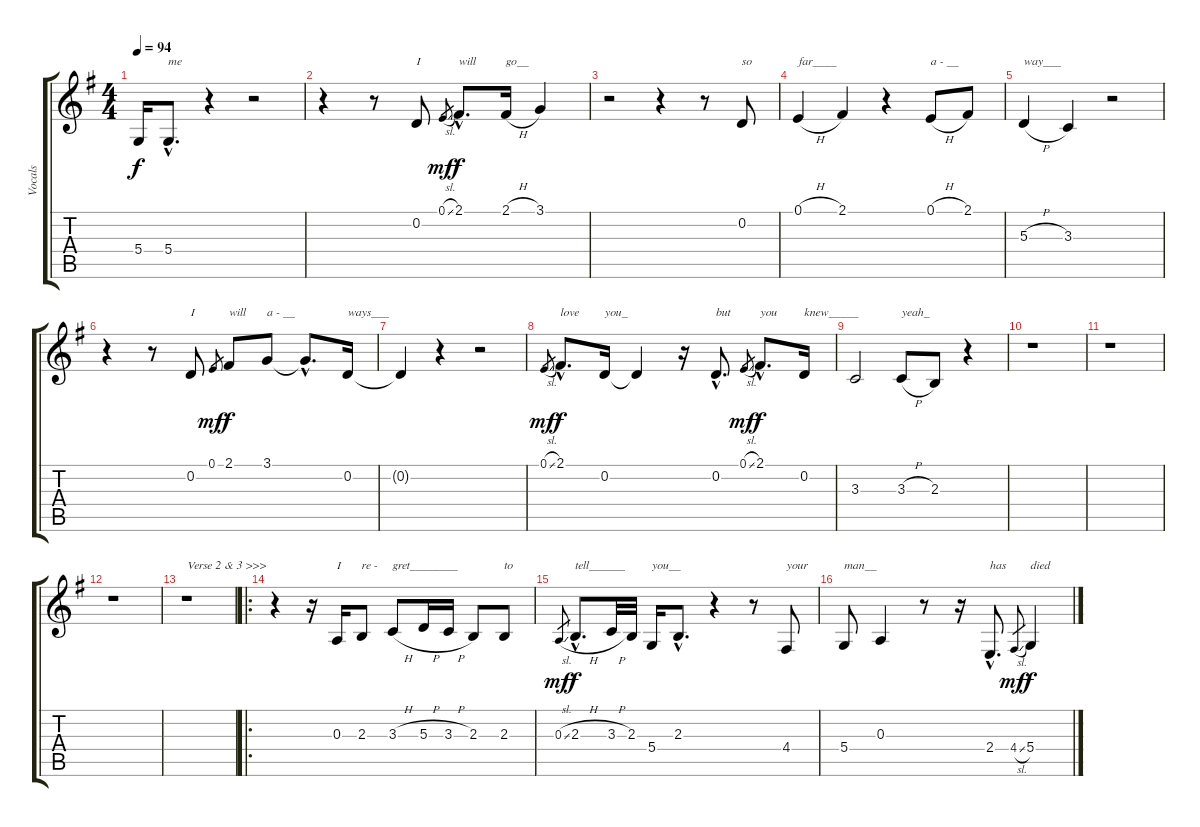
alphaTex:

\track ("Vocals" "Vocals") {instrument lead6voice}
\staff {score tabs}
\tuning (E4 D4 A3 D3 A2 D2) {hide}
\ts (4 4)
\tempo 94
\clef g2
\ks g
5.4{t}.16{dy f} 5.4{hac}.8{d txt "me"} r.4 r.2 |
r.4 r.8 0.2.8{txt "I"} 0.1{sl}.8{gr dy mf} 2.1{hac}.8{d txt "will" dy f} 2.1{h}.16{txt "go__"} 3.1.4 |
r.2 r.4 r.8 0.2.8{txt "so"} |
0.1{h}.4{txt "far____"} 2.1.4 r.4 0.1{h}.8{txt "a - __"} 2.1.8 |
5.3{h}.4{txt "way___"} 3.3.4 r.2 |
r.4 r.8 0.2.8{txt "I"} 0.1.8{gr dy mf} 2.1.8{txt "will" dy f} 3.1.8{txt "a - __"} 3.1{hac t}.8{d} 0.2.16{txt "ways___"} |
0.2{t}.4 r.4 r.2 |
0.1{sl}.8{gr dy mf} 2.1{hac}.8{d txt "love" dy f} 0.2.16{txt "you_"} 0.2{t}.4 r.16 0.2{hac}.8{d txt "but"} 0.1{sl}.8{gr dy mf} 2.1{hac}.8{d txt "you" dy f} 0.2.16{txt "knew_____"} |
3.3.2 3.3{h}.8{txt "yeah_"} 2.3.8 r.4 |
r.1 |
r.1 |
r.1 |
r.1{txt "Verse 2 & 3 >>>"} |
\ro
r.4 r.16 0.3.16{txt "I"} 2.3.8{txt "re -"} 3.3{h}.8{txt "gret________"} 5.3{h}.16 3.3{h}.16 2.3.8 2.3.8{txt "to"} |
0.3{sl}.8{gr dy mf} 2.3{h hac}.8{d txt "tell______" dy f} 3.3{h}.32 2.3.32 5.4.16{txt "you__"} 2.3{hac}.8{d} r.4 r.8 4.4.8{txt "your"} |
5.4.8{txt "man__"} 0.3.4 r.8 r.16 2.4{hac}.8{d txt "has"} 4.4{sl}.8{gr dy mf} 5.4.4{txt "died" dy f}
